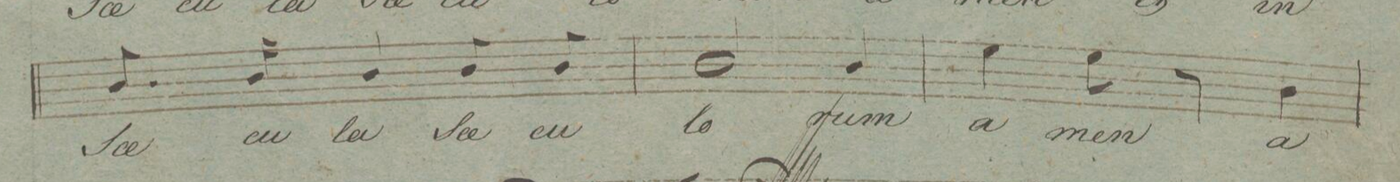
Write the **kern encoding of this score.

**kern	**text	**dynam
*I"Baſso.	*	*
*clefF4	*	*
*k[f#]	*	*
*M3/4	*	*
8.D/	Sae-	.
16D/	-cu-	.
4D/	-la	.
8D/	Sae-	.
8D/	-cu	.
=120	=120	=120
2D/	-lo-	.
4D/	-rum	.
=121	=121	=121
4G\	a-	.
8G\	-men	.
8r	.	.
4D\	a-	.
=122	=122	=122
*-	*-	*-
